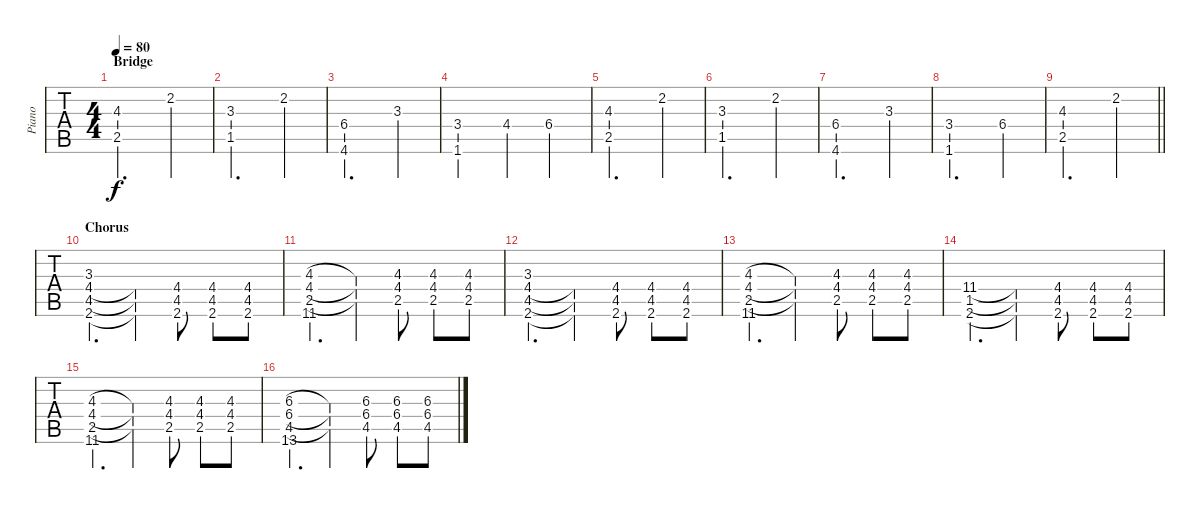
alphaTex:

\track ("Piano" "Piano") {instrument acousticgrandpiano}
\staff {tabs}
\tuning (E4 B3 G3 D3 A2 E2) {hide}
\ts (4 4)
\section ("" "Bridge")
\tempo 80
\clef g2
\ks c
(4.3 2.5).2{d dy f} 2.2.4 |
(3.3 1.5).2{d} 2.2.4 |
(6.4 4.6).2{d} 3.3.4 |
(3.4 1.6).2 4.4.4 6.4.4 |
(4.3 2.5).2{d} 2.2.4 |
(3.3 1.5).2{d} 2.2.4 |
(6.4 4.6).2{d} 3.3.4 |
(3.4 1.6).2{d} 6.4.4 |
\barLineRight lightlight
(4.3 2.5).2{d} 2.2.4 |
\section ("" "Chorus")
(3.3 4.4 4.5 2.6).4{d} (4.4{t} 4.5{t} 2.6{t}).4 (4.4 4.5 2.6).8 (4.4 4.5 2.6).8 (4.4 4.5 2.6).8 |
(4.3 4.4 2.5 11.6).4{d} (4.3{t} 4.4{t} 2.5{t}).4 (4.3 4.4 2.5).8 (4.3 4.4 2.5).8 (4.3 4.4 2.5).8 |
(3.3 4.4 4.5 2.6).4{d} (4.4{t} 4.5{t} 2.6{t}).4 (4.4 4.5 2.6).8 (4.4 4.5 2.6).8 (4.4 4.5 2.6).8 |
(4.3 4.4 2.5 11.6).4{d} (4.3{t} 4.4{t} 2.5{t}).4 (4.3 4.4 2.5).8 (4.3 4.4 2.5).8 (4.3 4.4 2.5).8 |
(11.4 1.5 2.6).4{d} (11.4{t} 1.5{t} 2.6{t}).4 (4.4 4.5 2.6).8 (4.4 4.5 2.6).8 (4.4 4.5 2.6).8 |
(4.3 4.4 2.5 11.6).4{d} (4.3{t} 4.4{t} 2.5{t}).4 (4.3 4.4 2.5).8 (4.3 4.4 2.5).8 (4.3 4.4 2.5).8 |
(6.3 6.4 4.5 13.6).4{d} (6.3{t} 6.4{t} 4.5{t}).4 (6.3 6.4 4.5).8 (6.3 6.4 4.5).8 (6.3 6.4 4.5).8
